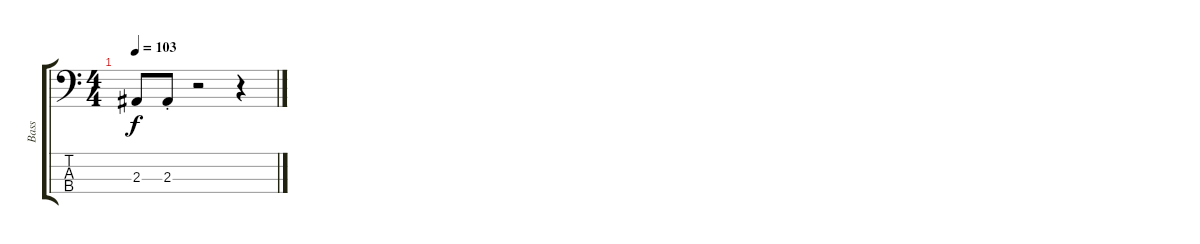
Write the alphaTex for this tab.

\track ("Bass" "Bass") {instrument electricbassfinger}
\staff {score tabs}
\tuning (Gb2 Db2 Ab1 Eb1) {hide}
\ts (4 4)
\tempo 103
\clef f4
\ks c
2.3.8{dy f} 2.3{st}.8 r.2 r.4
